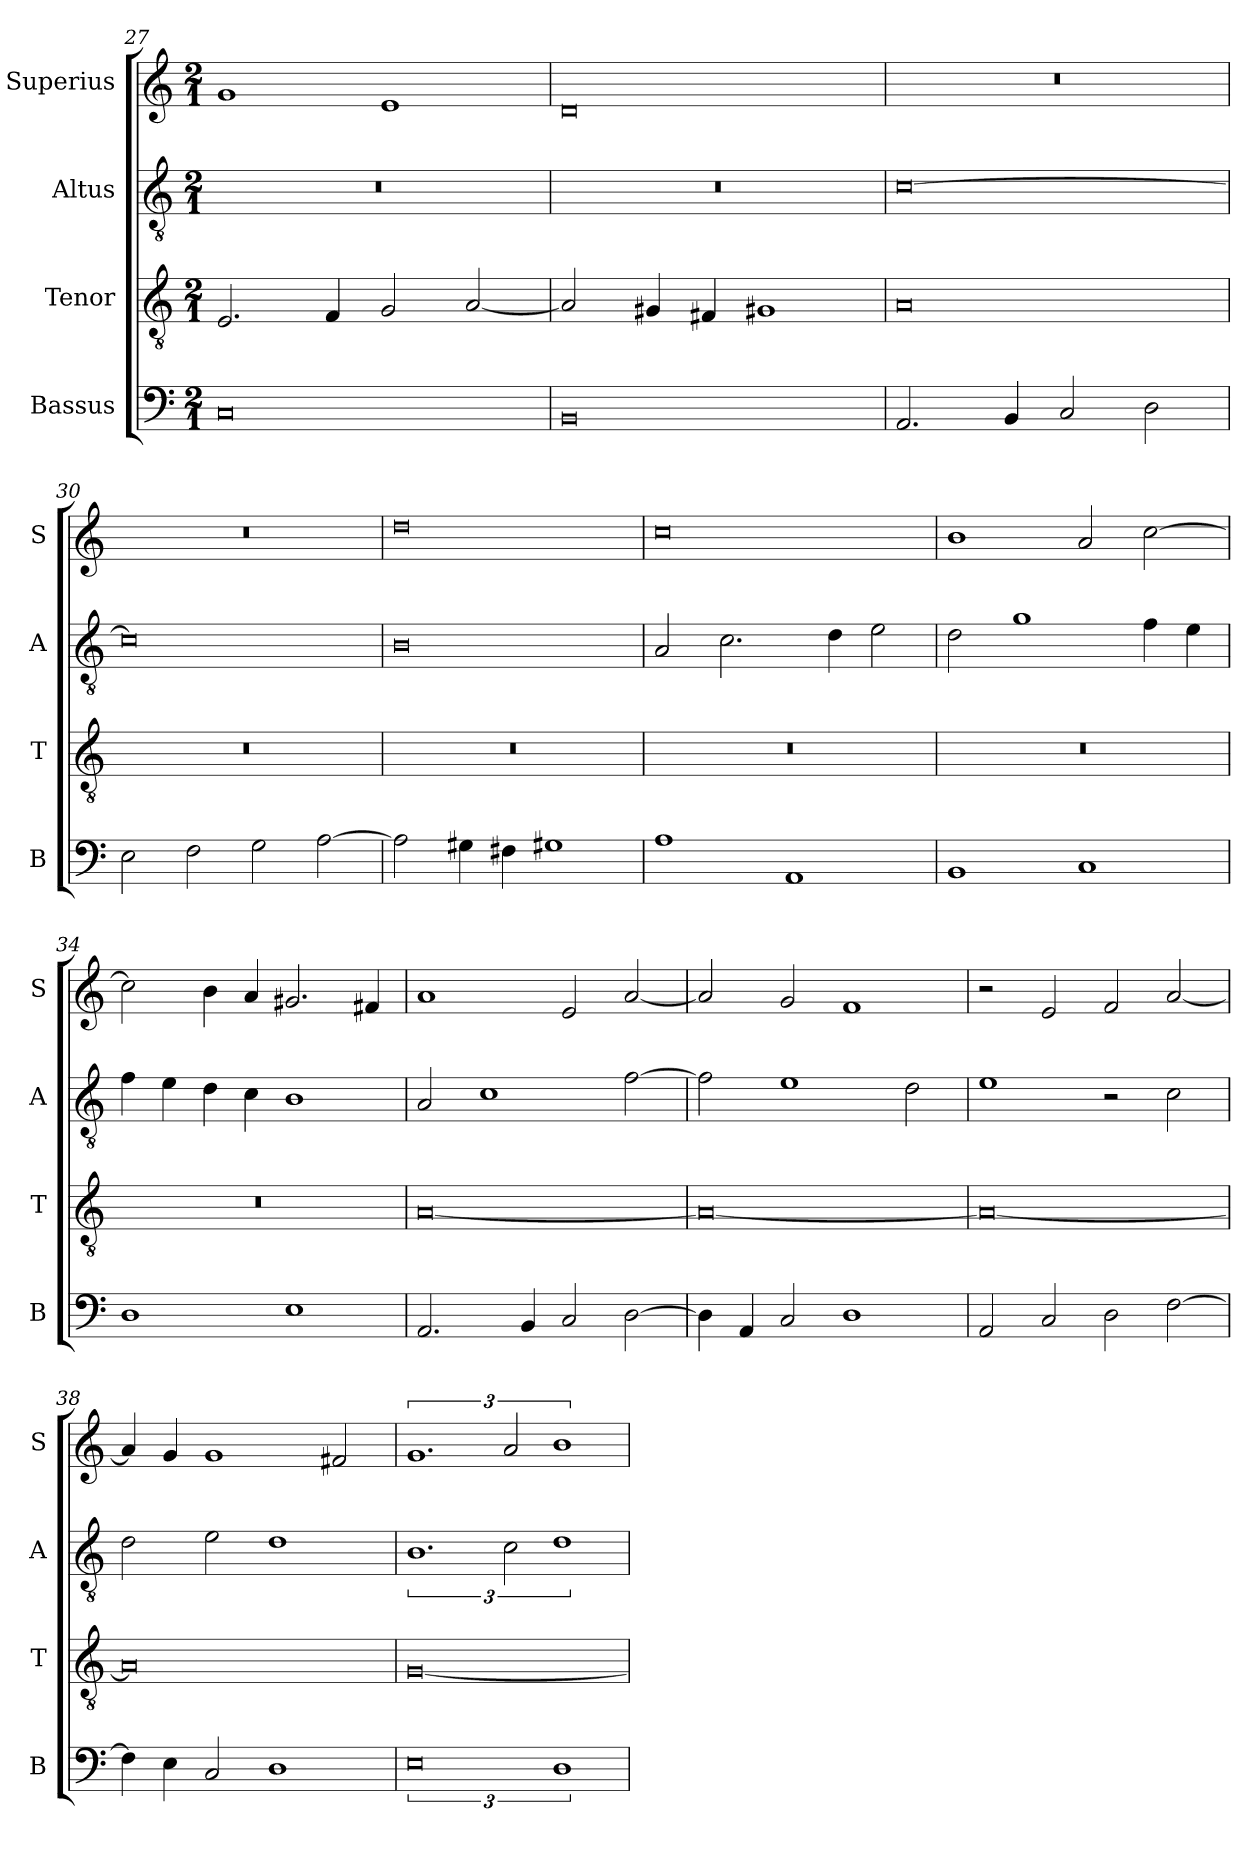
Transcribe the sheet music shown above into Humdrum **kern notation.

**kern	**kern	**kern	**kern
*part4	*part3	*part2	*part1
*staff4	*staff3	*staff2	*staff1
*I"Bassus	*I"Tenor	*I"Altus	*I"Superius
*I'B	*I'T	*I'A	*I'S
*clefF4	*clefGv2	*clefGv2	*clefG2
*k[]	*k[]	*k[]	*k[]
*M2/1	*M2/1	*M2/1	*M2/1
=27	=27	=27	=27
0C	2.E/	0r	1g
.	4F/	.	.
.	2G/	.	1e
.	[2A/	.	.
=28	=28	=28	=28
0BB	2A/]	0r	0d
.	4G#X/	.	.
.	4F#X/	.	.
.	1G#X	.	.
=29	=29	=29	=29
2.AA/	0A	[0c	0r
4BB/	.	.	.
2C/	.	.	.
2D\	.	.	.
=30	=30	=30	=30
2E\	0r	0c]	0r
2F\	.	.	.
2G\	.	.	.
[2A\	.	.	.
=31	=31	=31	=31
2A\]	0r	0B	0dd
4G#X\	.	.	.
4F#X\	.	.	.
1G#X	.	.	.
=32	=32	=32	=32
1A	0r	2A/	0cc
.	.	2.c\	.
1AA	.	.	.
.	.	4d\	.
.	.	2e\	.
=33	=33	=33	=33
1BB	0r	2d\	1b
.	.	1g	.
1C	.	.	2a/
.	.	4f\	[2cc\
.	.	4e\	.
=34	=34	=34	=34
1D	0r	4f\	2cc\]
.	.	4e\	.
.	.	4d\	4b\
.	.	4c\	4a/
1E	.	1B	2.g#X/
.	.	.	4f#X/
=35	=35	=35	=35
2.AA/	[0A	2A/	1a
.	.	1c	.
4BB/	.	.	.
2C/	.	.	2e/
[2D\	.	[2f\	[2a/
=36	=36	=36	=36
4D\]	0A_	2f\]	2a/]
4AA/	.	.	.
2C/	.	1e	2g/
1D	.	.	1f
.	.	2d\	.
=37	=37	=37	=37
2AA/	0A_	1e	2r
2C/	.	.	2e/
2D\	.	2r	2f/
[2F\	.	2c\	[2a/
=38	=38	=38	=38
4F\]	0A]	2d\	4a/]
4E\	.	.	4g/
2C/	.	2e\	1g
1D	.	1d	.
.	.	.	2f#X/
=39	=39	=39	=39
3%4E	[0G	3%2.B	3%2.g
.	.	3c\	3a/
3%2D	.	3%2d	3%2b
=	=	=	=
*-	*-	*-	*-
